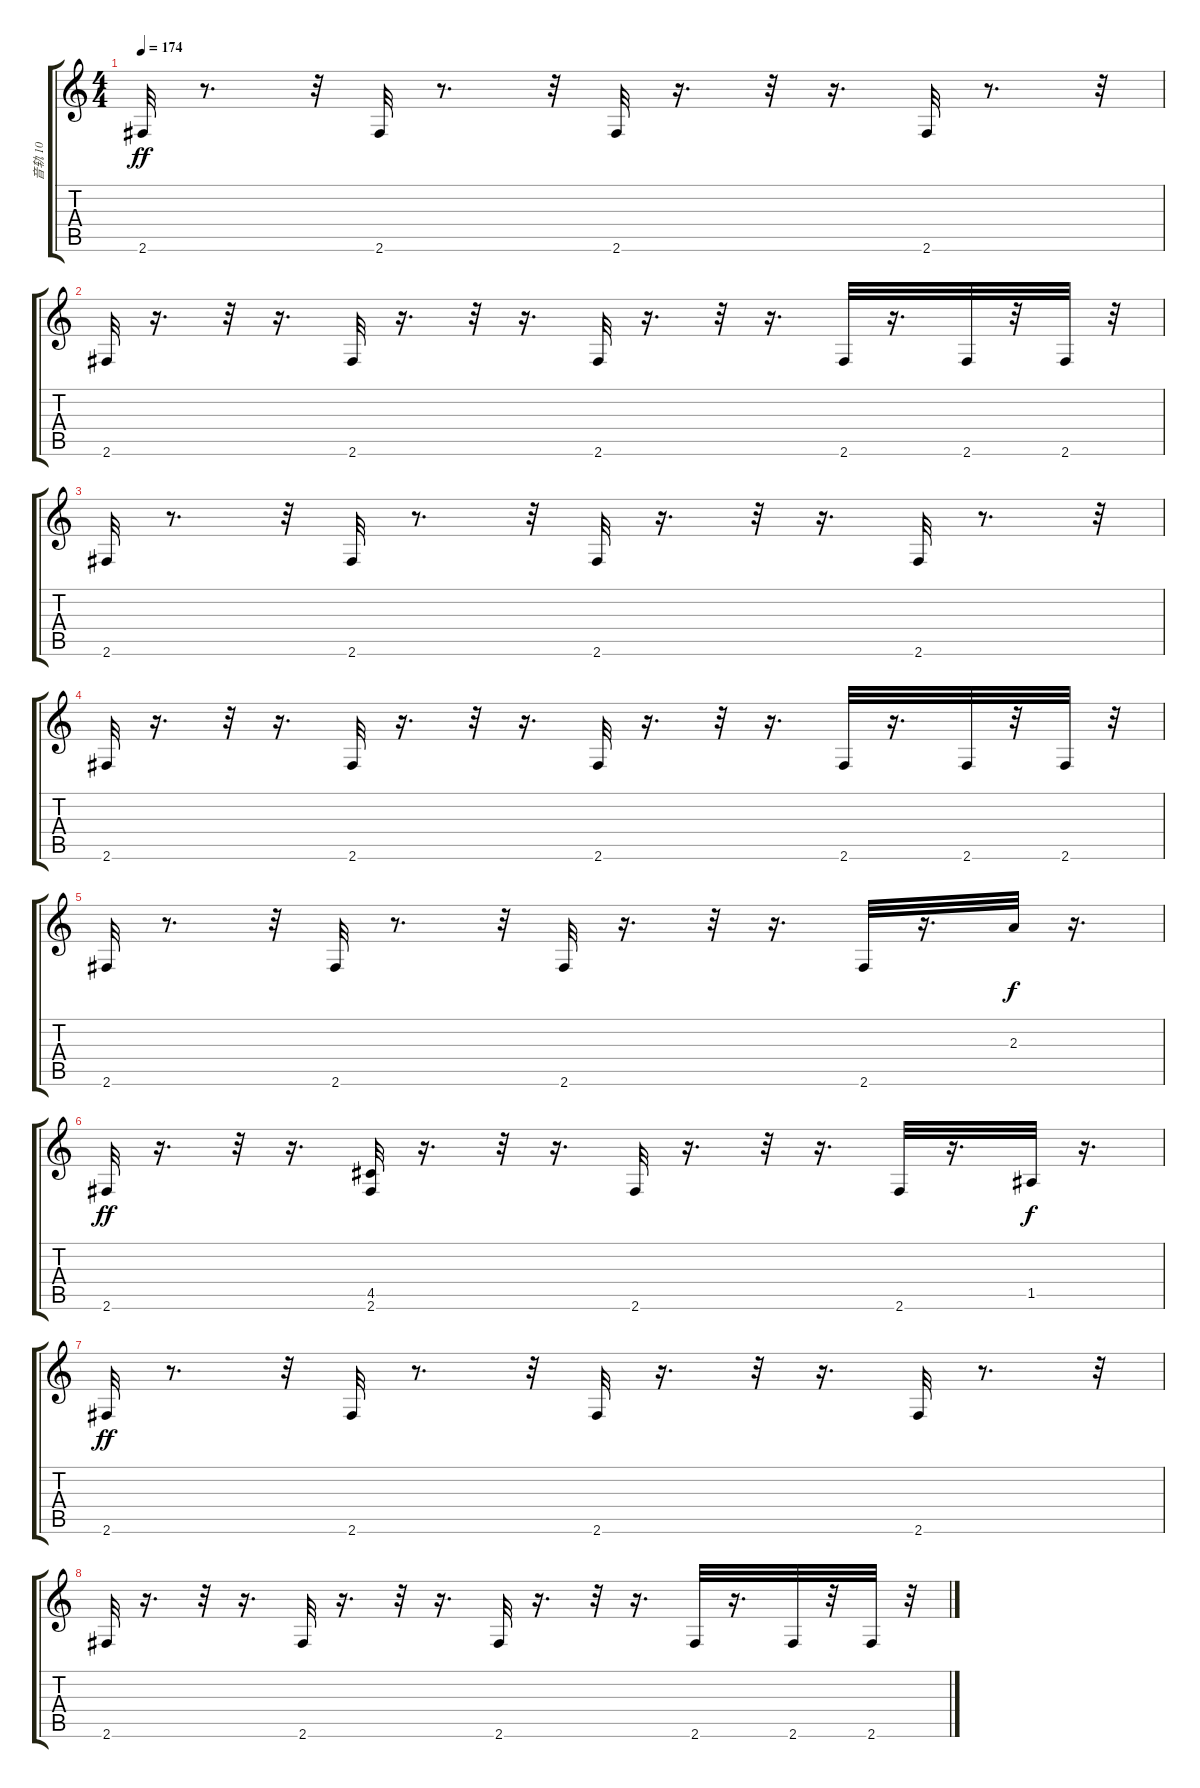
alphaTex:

\track ("音轨 10" "音轨 10") {instrument acousticguitarsteel}
\staff {score tabs}
\tuning (E4 B3 G3 D3 A2 E2) {hide}
\ts (4 4)
\tempo 174
\clef g2
\ks c
2.6.32{dy ff} r.8{d} r.32 2.6.32 r.8{d} r.32 2.6.32 r.16{d} r.32 r.16{d} 2.6.32 r.8{d} r.32 |
2.6.32 r.16{d} r.32 r.16{d} 2.6.32 r.16{d} r.32 r.16{d} 2.6.32 r.16{d} r.32 r.16{d} 2.6.32 r.16{d} 2.6.32 r.32 2.6.32 r.32 |
2.6.32 r.8{d} r.32 2.6.32 r.8{d} r.32 2.6.32 r.16{d} r.32 r.16{d} 2.6.32 r.8{d} r.32 |
2.6.32 r.16{d} r.32 r.16{d} 2.6.32 r.16{d} r.32 r.16{d} 2.6.32 r.16{d} r.32 r.16{d} 2.6.32 r.16{d} 2.6.32 r.32 2.6.32 r.32 |
2.6.32 r.8{d} r.32 2.6.32 r.8{d} r.32 2.6.32 r.16{d} r.32 r.16{d} 2.6.32 r.16{d} 2.3.32{dy f} r.16{d} |
2.6.32{dy ff} r.16{d} r.32 r.16{d} (4.5 2.6).32 r.16{d} r.32 r.16{d} 2.6.32 r.16{d} r.32 r.16{d} 2.6.32 r.16{d} 1.5.32{dy f} r.16{d} |
2.6.32{dy ff} r.8{d} r.32 2.6.32 r.8{d} r.32 2.6.32 r.16{d} r.32 r.16{d} 2.6.32 r.8{d} r.32 |
2.6.32 r.16{d} r.32 r.16{d} 2.6.32 r.16{d} r.32 r.16{d} 2.6.32 r.16{d} r.32 r.16{d} 2.6.32 r.16{d} 2.6.32 r.32 2.6.32 r.32
